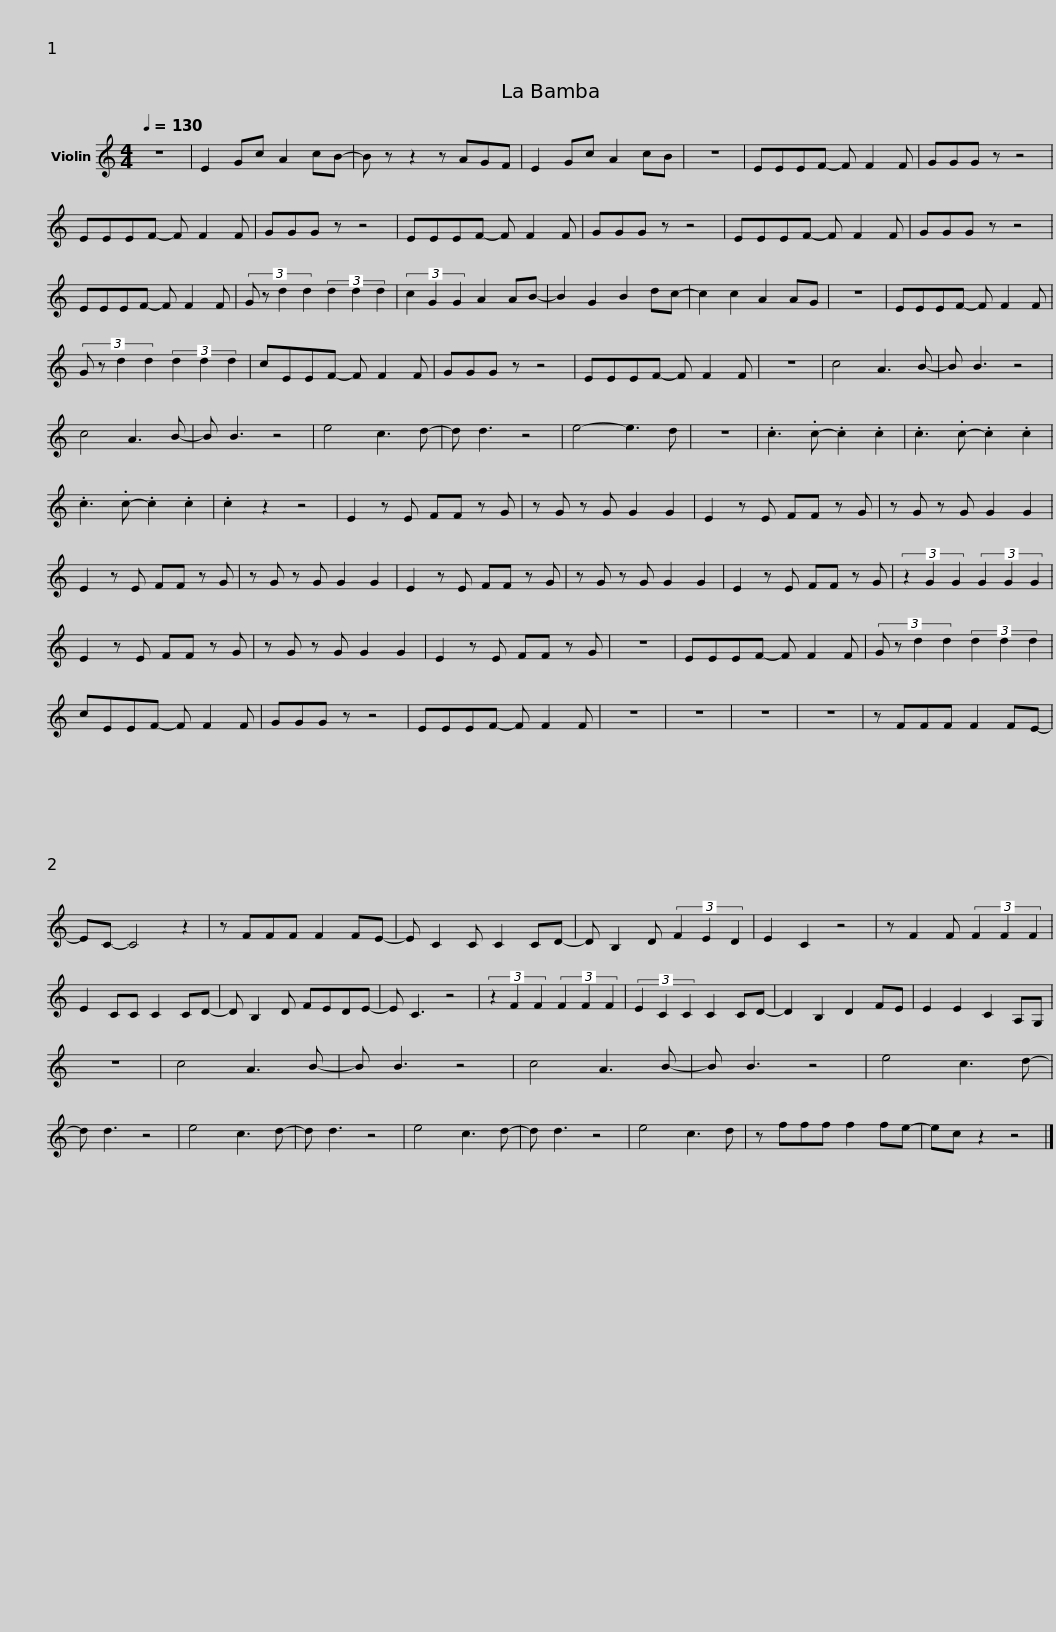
X:1
L:1/8
Q:1/4=130
M:4/4
I:linebreak $
K:C
V:1 treble
V:1
 z8 | E2 Gc A2 cB- | B z z2 z AGF | E2 Gc A2 cB | z8 | %5
 EEEF- F F2 F | GGG z z4 | EEEF- F F2 F |$ GGG z z4 | EEEF- F F2 F | %10
 GGG z z4 | EEEF- F F2 F | GGG z z4 | EEEF- F F2 F |$ (3:2:4G z d2 d2 (3d2 d2 d2 | %15
 (3c2 G2 G2 A2 AB- | B2 G2 B2 dc- | c2 c2 A2 AG | z8 | EEEF- F F2 F | %20
 (3:2:4G z d2 d2 (3d2 d2 d2 |$ cEEF- F F2 F | GGG z z4 | EEEF- F F2 F | z8 | %25
 c4 A3 B- | B B3 z4 | c4 A3 B- | B B3 z4 | e4 c3 d- |$ %30
 d d3 z4 | e4- e3 d | z8 | .c3 .c- .c2 .c2 | .c3 .c- .c2 .c2 | %35
 .c3 .c- .c2 .c2 | .c2 z2 z4 | E2 z E FF z G | z G z G G2 G2 |$ E2 z E FF z G | %40
 z G z G G2 G2 | E2 z E FF z G | z G z G G2 G2 | E2 z E FF z G | z G z G G2 G2 |$ %45
 E2 z E FF z G | (3z2 G2 G2 (3G2 G2 G2 | E2 z E FF z G | z G z G G2 G2 | E2 z E FF z G | %50
 z8 |$ EEEF- F F2 F | (3:2:4G z d2 d2 (3d2 d2 d2 | cEEF- F F2 F | GGG z z4 | %55
 EEEF- F F2 F | z8 | z8 | z8 | z8 |$ %60
 z FFF F2 FE- | EC- C4 z2 | z FFF F2 FE- | E C2 C C2 CD- | D B,2 D (3F2 E2 D2 | %65
 E2 C2 z4 | z F2 F (3F2 F2 F2 |$ E2 CC C2 CD- | D B,2 D FEDE- | E C3 z4 | %70
 (3z2 F2 F2 (3F2 F2 F2 | (3E2 C2 C2 C2 CD- | D2 B,2 D2 FE | E2 E2 C2 A,G, |$ z8 | %75
 c4 A3 B- | B B3 z4 | c4 A3 B- | B B3 z4 | e4 c3 d- | %80
 d d3 z4 | e4 c3 d- | d d3 z4 | e4 c3 d- | d d3 z4 | %85
 e4 c3 d |$ z fff f2 fe- | ec z2 z4 |] %88
